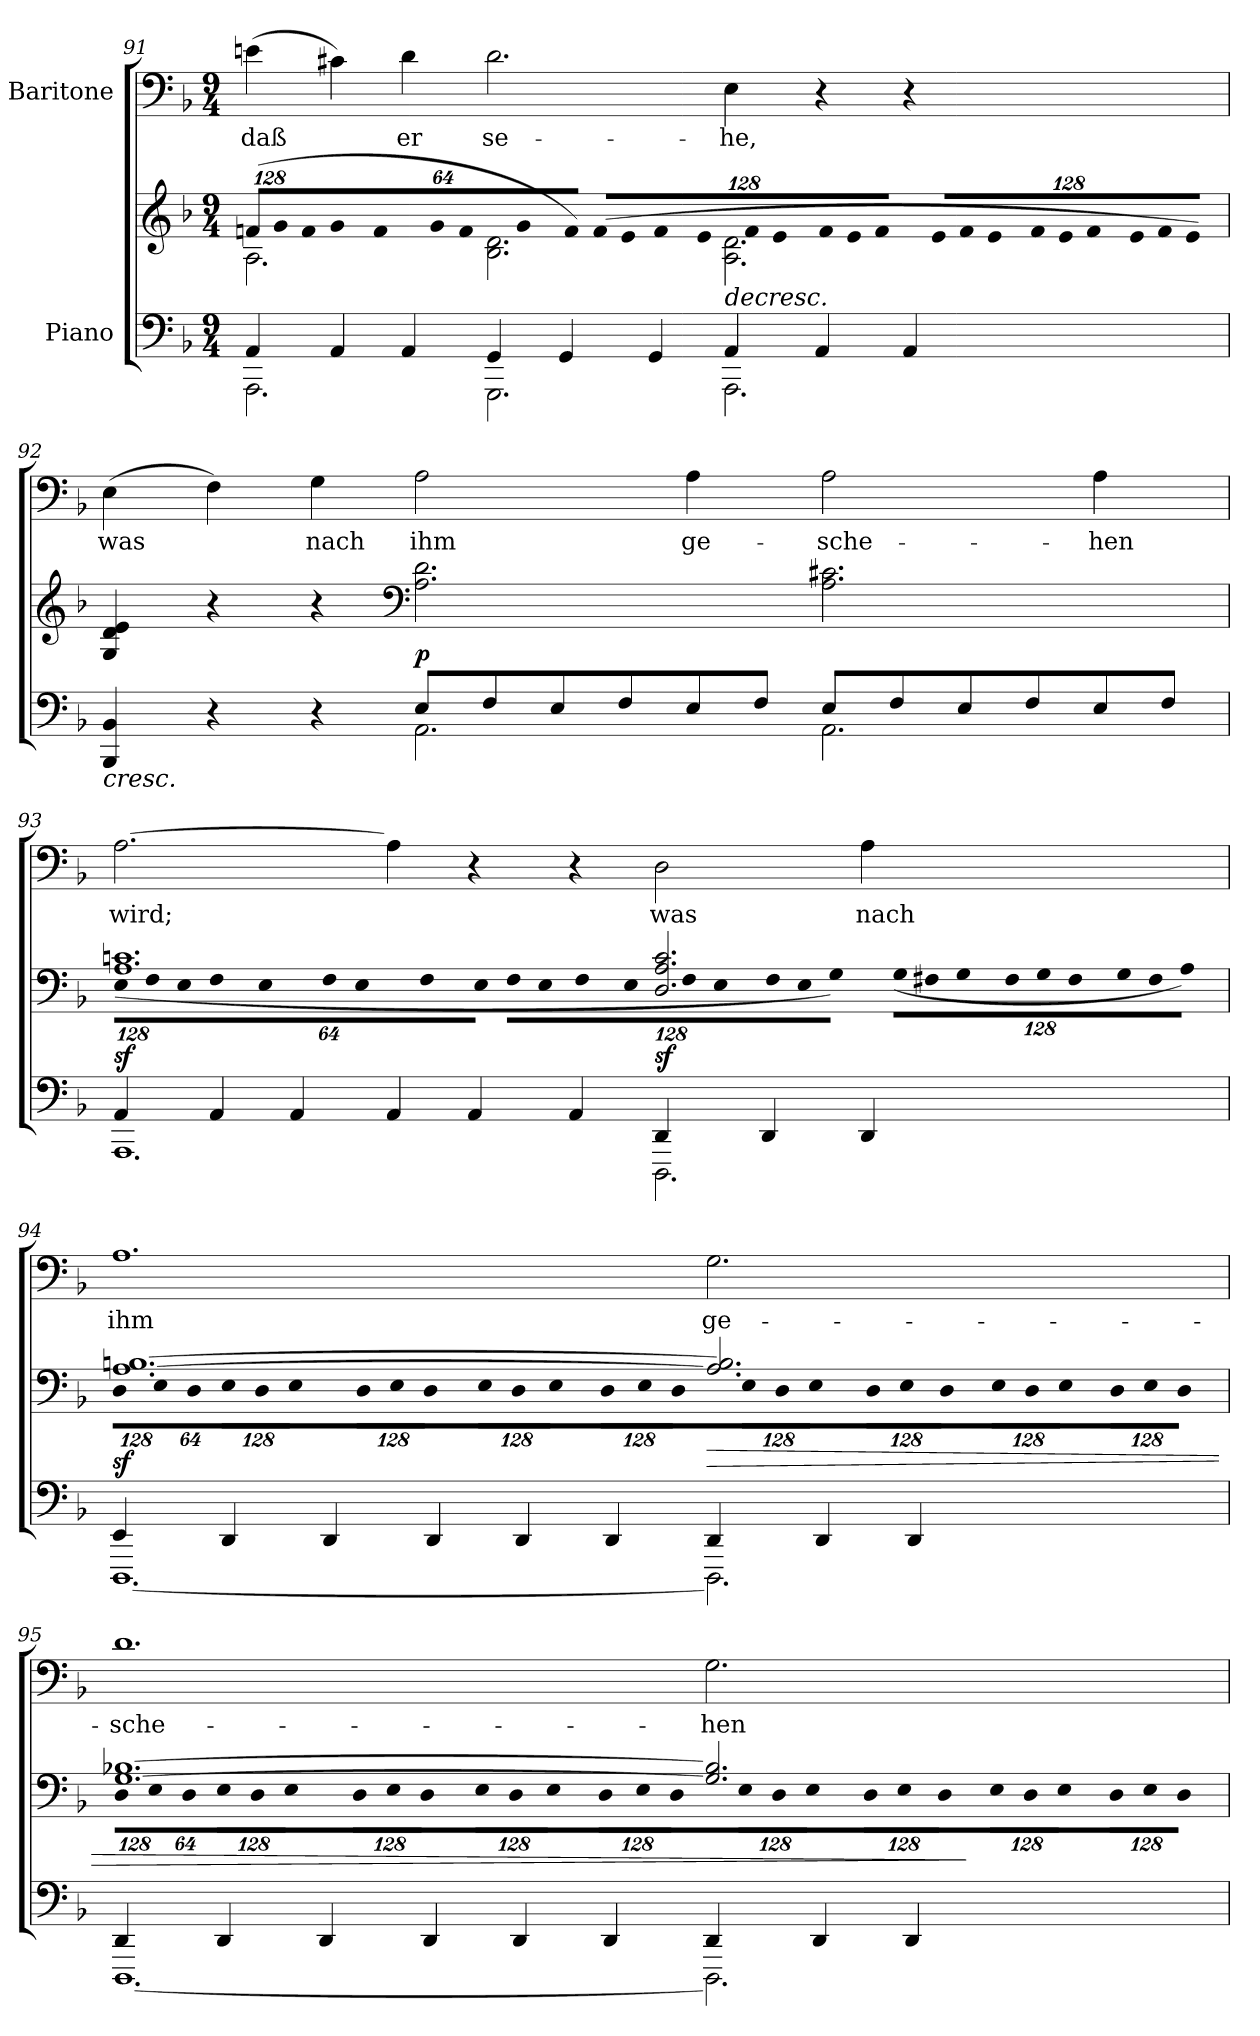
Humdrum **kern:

**kern	**kern	**dynam	**kern	**text
*part2	*part2	*part2	*part1	*part1
*staff3	*staff2	*staff2/3	*staff1	*staff1
*I"Piano	*	*	*I"Baritone	*
*clefF4	*clefG2	*	*clefF4	*
*k[b-]	*k[b-]	*	*k[b-]	*
*F:	*F:	*	*F:	*
*M9/4	*M9/4	*	*M9/4	*
=91	=91	=91	=91	=91
*^	*	*	*	*
*	*	*Xbrackettup	*	*	*
!	!	!LO:N:vis=8	!	!	!
*	*	*^	*	*	*
!	!	!	!	!	!	!LO:LY:b:color=#000000
4AAi/	2.AAAi\	(1024%85fni/L	2.Ai\	.	(4eni\	daß
!	!	!LO:N:vis=8	!	!	!	!
.	.	1024%85gi/	.	.	.	.
!	!	!LO:N:vis=8	!	!	!	!
.	.	512%43fi/	.	.	.	.
!	!	!LO:N:vis=8	!	!	!	!
4AAi/	.	1024%85gi/	.	]	4c#Xi\)	.
!	!	!LO:N:vis=8	!	!	!	!
.	.	1024%85fi/	.	.	.	.
!	!	!LO:N:vis=8	!	!	!	!
.	.	512%43gi/	.	.	.	.
!	!	!LO:N:vis=8	!	!	!	!
!	!	!	!	!	!	!LO:LY:b:color=#000000
4AAi/	.	1024%85fi/	.	]	4di\	er
!	!	!LO:N:vis=8	!	!	!	!
.	.	1024%85gi/	.	.	.	.
!	!	!LO:N:vis=8	!	!	!	!
.	.	512%43fi/J)	.	.	.	.
!	!	!LO:N:vis=8	!	!	!	!
!	!	!	!	!	!	!LO:LY:b:color=#000000
4GGi/	2.GGGi\	(1024%85fi/L	2.B-i\ 2.di	]	2.di\	se-
!	!	!LO:N:vis=8	!	!	!	!
.	.	1024%85ei/	.	.	.	.
!	!	!LO:N:vis=8	!	!	!	!
.	.	512%43fi/	.	.	.	.
!	!	!LO:N:vis=8	!	!	!	!
4GGi/	.	1024%85ei/	.	.	.	.
!	!	!LO:N:vis=8	!	!	!	!
.	.	1024%85fi/	.	.	.	.
!	!	!LO:N:vis=8	!	!	!	!
.	.	512%43ei/	.	.	.	.
!	!	!LO:N:vis=8	!	!	!	!
4GGi/	.	1024%85fi/	.	.	.	.
!	!	!LO:N:vis=8	!	!	!	!
.	.	1024%85ei/	.	.	.	.
!	!	!LO:N:vis=8	!	!	!	!
.	.	512%43fi/J	.	.	.	.
!	!	!LO:N:vis=8	!	!LO:HP:b	!	!
!	!	!	!	!LO:HP:n=1:b	!	!
!	!	!	!	!LO:HP:n=1:b	!	!
!	!	!	!	!	!	!LO:LY:b:color=#000000
4AAi/	2.AAAi\	1024%85ei/L	2.Ai\ 2.di	> > >	4Ei\	-he,
!	!	!LO:N:vis=8	!	!	!	!
.	.	1024%85fi/	.	.	.	.
!	!	!LO:N:vis=8	!	!	!	!
.	.	512%43ei/	.	.	.	.
!	!	!LO:N:vis=8	!	!	!	!
4AAi/	.	1024%85fi/	.	.	4r	.
!	!	!LO:N:vis=8	!	!	!	!
.	.	1024%85ei/	.	.	.	.
!	!	!LO:N:vis=8	!	!	!	!
.	.	512%43fi/	.	.	.	.
!	!	!LO:N:vis=8	!	!	!	!
4AAi/	.	1024%85ei/	.	.	4r	.
!	!	!LO:N:vis=8	!	!	!	!
.	.	1024%85fi/	.	.	.	.
!	!	!LO:N:vis=8	!	!	!	!
.	.	512%43ei/J)	.	.	.	.
*	*	*v	*v	*	*	*
!!LO:LB:g=z
=92	=92	=92	=92	=92	=92
!	!	!	!LO:HP:b=2	!	!
!	!	!	!	!	!LO:LY:b:color=#000000
4BBB-i/ 4BB-i	2.ryy	4Gi/ 4di 4ei	<	(4Ei\	was
4r	.	4r	.	4Fi\)	.
!	!	!	!	!	!LO:LY:b:color=#000000
4r	.	4r	.	4Gi\	nach
*	*	*clefF4	*	*	*
!	!	!	!	!	!LO:LY:b:color=#000000
8Ei/L	2.AAi\	2.Ai\ 2.di	p	2Ai\	ihm
8Fi/	.	.	.	.	.
8Ei/	.	.	.	.	.
8Fi/	.	.	.	.	.
!	!	!	!	!	!LO:LY:b:color=#000000
8Ei/	.	.	.	4Ai\	ge-
8Fi/J	.	.	.	.	.
!	!	!	!	!	!LO:LY:b:color=#000000
8Ei/L	2.AAi\	2.Ai\ 2.c#Xi	.	2Ai\	-sche-
8Fi/	.	.	.	.	.
8Ei/	.	.	.	.	.
8Fi/	.	.	.	.	.
!	!	!	!	!	!LO:LY:b:color=#000000
8Ei/	.	.	.	4Ai\	-hen
8Fi/J	.	.	.	.	.
=93	=93	=93	=93	=93	=93
*	*	*^	*	*	*
!	!	!	!LO:N:vis=8	!	!	!
!	!	!	!	!	!	!LO:LY:b:color=#000000
4AAi/	1.AAAi	1.Ai 1.cni	(1024%85Ei\L	sf	[2.Ai\	wird;
!	!	!	!LO:N:vis=8	!	!	!
.	.	.	1024%85Fi\	.	.	.
!	!	!	!LO:N:vis=8	!	!	!
.	.	.	512%43Ei\	.	.	.
!	!	!	!LO:N:vis=8	!	!	!
4AAi/	.	.	1024%85Fi\	.	.	.
!	!	!	!LO:N:vis=8	!	!	!
.	.	.	1024%85Ei\	.	.	.
!	!	!	!LO:N:vis=8	!	!	!
.	.	.	512%43Fi\	.	.	.
!	!	!	!LO:N:vis=8	!	!	!
4AAi/	.	.	1024%85Ei\	.	.	.
!	!	!	!LO:N:vis=8	!	!	!
.	.	.	1024%85Fi\	.	.	.
!	!	!	!LO:N:vis=8	!	!	!
.	.	.	512%43Ei\J	.	.	.
!	!	!	!LO:N:vis=8	!	!	!
4AAi/	.	.	1024%85Fi\L	.	4Ai\]	.
!	!	!	!LO:N:vis=8	!	!	!
.	.	.	1024%85Ei\	.	.	.
!	!	!	!LO:N:vis=8	!	!	!
.	.	.	512%43Fi\	.	.	.
!	!	!	!LO:N:vis=8	!	!	!
4AAi/	.	.	1024%85Ei\	.	4r	.
!	!	!	!LO:N:vis=8	!	!	!
.	.	.	1024%85Fi\	.	.	.
!	!	!	!LO:N:vis=8	!	!	!
.	.	.	512%43Ei\	.	.	.
!	!	!	!LO:N:vis=8	!	!	!
4AAi/	.	.	1024%85Fi\	.	4r	.
!	!	!	!LO:N:vis=8	!	!	!
.	.	.	1024%85Ei\	.	.	.
!	!	!	!LO:N:vis=8	!	!	!
.	.	.	512%43Gi\J)	.	.	.
!	!	!	!LO:N:vis=8	!	!	!
!	!	!	!	!	!	!LO:LY:b:color=#000000
4DDi/	2.DDDi\	2.Di/ 2.Ai 2.ci	(1024%85Gi\L	sf	2Di\	was
!	!	!	!LO:N:vis=8	!	!	!
.	.	.	1024%85F#Xi\	.	.	.
!	!	!	!LO:N:vis=8	!	!	!
.	.	.	512%43Gi\	.	.	.
!	!	!	!LO:N:vis=8	!	!	!
4DDi/	.	.	1024%85F#i\	.	.	.
!	!	!	!LO:N:vis=8	!	!	!
.	.	.	1024%85Gi\	.	.	.
!	!	!	!LO:N:vis=8	!	!	!
.	.	.	512%43F#i\	.	.	.
!	!	!	!LO:N:vis=8	!	!	!
!	!	!	!	!	!	!LO:LY:b:color=#000000
4DDi/	.	.	1024%85Gi\	.	4Ai\	nach
!	!	!	!LO:N:vis=8	!	!	!
.	.	.	1024%85F#i\	.	.	.
!	!	!	!LO:N:vis=8	!	!	!
.	.	.	512%43Ai\J)	.	.	.
*v	*v	*	*	*	*	*
*	*v	*v	*	*	*
.	.	[	.	.
!!LO:LB:g=z
=94	=94	=94	=94	=94
*^	*^	*	*	*
!	!	!	!LO:N:vis=8	!	!	!
!	!	!	!	!	!	!LO:LY:b:color=#000000
4EEi/	[1.DDDi	[1.Ai [1.Bni	1024%85Di\L	sf	1.Ai	ihm
!	!	!	!LO:N:vis=8	!	!	!
.	.	.	1024%85Ei\	.	.	.
!	!	!	!LO:N:vis=8	!	!	!
.	.	.	512%43Di\J	.	.	.
!	!	!	!LO:N:vis=8	!	!	!
4DDi/	.	.	1024%85Ei\L	.	.	.
!	!	!	!LO:N:vis=8	!	!	!
.	.	.	1024%85Di\	.	.	.
!	!	!	!LO:N:vis=8	!	!	!
.	.	.	512%43Ei\J	.	.	.
!	!	!	!LO:N:vis=8	!	!	!
4DDi/	.	.	1024%85Di\L	.	.	.
!	!	!	!LO:N:vis=8	!	!	!
.	.	.	1024%85Ei\	.	.	.
!	!	!	!LO:N:vis=8	!	!	!
.	.	.	512%43Di\J	.	.	.
!	!	!	!LO:N:vis=8	!	!	!
4DDi/	.	.	1024%85Ei\L	.	.	.
!	!	!	!LO:N:vis=8	!	!	!
.	.	.	1024%85Di\	.	.	.
!	!	!	!LO:N:vis=8	!	!	!
.	.	.	512%43Ei\J	.	.	.
!	!	!	!LO:N:vis=8	!	!	!
4DDi/	.	.	1024%85Di\L	.	.	.
!	!	!	!LO:N:vis=8	!	!	!
.	.	.	1024%85Ei\	.	.	.
!	!	!	!LO:N:vis=8	!	!	!
.	.	.	512%43Di\J	.	.	.
!	!	!	!LO:N:vis=8	!	!	!
4DDi/	.	.	1024%85Ei\L	.	.	.
!	!	!	!LO:N:vis=8	!	!	!
.	.	.	1024%85Di\	.	.	.
!	!	!	!LO:N:vis=8	!	!	!
.	.	.	512%43Ei\J	.	.	.
!	!	!	!LO:N:vis=8	!LO:HP:b	!	!
!	!	!	!	!	!	!LO:LY:b:color=#000000
4DDi/	2.DDDi\]	2.Ai/] 2.Bi]	1024%85Di\L	>	2.Gi\	ge-
!	!	!	!LO:N:vis=8	!	!	!
.	.	.	1024%85Ei\	.	.	.
!	!	!	!LO:N:vis=8	!	!	!
.	.	.	512%43Di\J	.	.	.
!	!	!	!LO:N:vis=8	!	!	!
4DDi/	.	.	1024%85Ei\L	.	.	.
!	!	!	!LO:N:vis=8	!	!	!
.	.	.	1024%85Di\	.	.	.
!	!	!	!LO:N:vis=8	!	!	!
.	.	.	512%43Ei\J	.	.	.
!	!	!	!LO:N:vis=8	!	!	!
4DDi/	.	.	1024%85Di\L	.	.	.
!	!	!	!LO:N:vis=8	!	!	!
.	.	.	1024%85Ei\	.	.	.
!	!	!	!LO:N:vis=8	!	!	!
.	.	.	512%43Di\J	.	.	.
=95	=95	=95	=95	=95	=95	=95
!	!	!	!LO:N:vis=8	!	!	!
!	!	!	!	!	!	!LO:LY:b:color=#000000
4DDi/	[1.DDDi	[1.Gi [1.B-Xi	1024%85Di\L	.	1.di	-sche-
!	!	!	!LO:N:vis=8	!	!	!
.	.	.	1024%85Ei\	.	.	.
!	!	!	!LO:N:vis=8	!	!	!
.	.	.	512%43Di\J	.	.	.
!	!	!	!LO:N:vis=8	!	!	!
4DDi/	.	.	1024%85Ei\L	.	.	.
!	!	!	!LO:N:vis=8	!	!	!
.	.	.	1024%85Di\	.	.	.
!	!	!	!LO:N:vis=8	!	!	!
.	.	.	512%43Ei\J	.	.	.
!	!	!	!LO:N:vis=8	!	!	!
4DDi/	.	.	1024%85Di\L	.	.	.
!	!	!	!LO:N:vis=8	!	!	!
.	.	.	1024%85Ei\	.	.	.
!	!	!	!LO:N:vis=8	!	!	!
.	.	.	512%43Di\J	.	.	.
!	!	!	!LO:N:vis=8	!	!	!
4DDi/	.	.	1024%85Ei\L	.	.	.
!	!	!	!LO:N:vis=8	!	!	!
.	.	.	1024%85Di\	.	.	.
!	!	!	!LO:N:vis=8	!	!	!
.	.	.	512%43Ei\J	.	.	.
!	!	!	!LO:N:vis=8	!	!	!
4DDi/	.	.	1024%85Di\L	.	.	.
!	!	!	!LO:N:vis=8	!	!	!
.	.	.	1024%85Ei\	.	.	.
!	!	!	!LO:N:vis=8	!	!	!
.	.	.	512%43Di\J	.	.	.
!	!	!	!LO:N:vis=8	!	!	!
4DDi/	.	.	1024%85Ei\L	.	.	.
!	!	!	!LO:N:vis=8	!	!	!
.	.	.	1024%85Di\	.	.	.
!	!	!	!LO:N:vis=8	!	!	!
.	.	.	512%43Ei\J	.	.	.
!	!	!	!LO:N:vis=8	!	!	!
!	!	!	!	!	!	!LO:LY:b:color=#000000
4DDi/	2.DDDi\]	2.Gi/] 2.B-i]	1024%85Di\L	.	2.Gi\	-hen
!	!	!	!LO:N:vis=8	!	!	!
.	.	.	1024%85Ei\	.	.	.
!	!	!	!LO:N:vis=8	!	!	!
.	.	.	512%43Di\J	.	.	.
!	!	!	!LO:N:vis=8	!	!	!
4DDi/	.	.	1024%85Ei\L	.	.	.
!	!	!	!LO:N:vis=8	!	!	!
.	.	.	1024%85Di\	.	.	.
!	!	!	!LO:N:vis=8	!	!	!
.	.	.	512%43Ei\J	.	.	.
!	!	!	!LO:N:vis=8	!	!	!
4DDi/	.	.	1024%85Di\L	.	.	.
!	!	!	!LO:N:vis=8	!	!	!
.	.	.	1024%85Ei\	.	.	.
!	!	!	!LO:N:vis=8	!	!	!
.	.	.	512%43Di\J	]	.	.
*v	*v	*	*	*	*	*
*	*v	*v	*	*	*
=	=	=	=	=
*-	*-	*-	*-	*-
